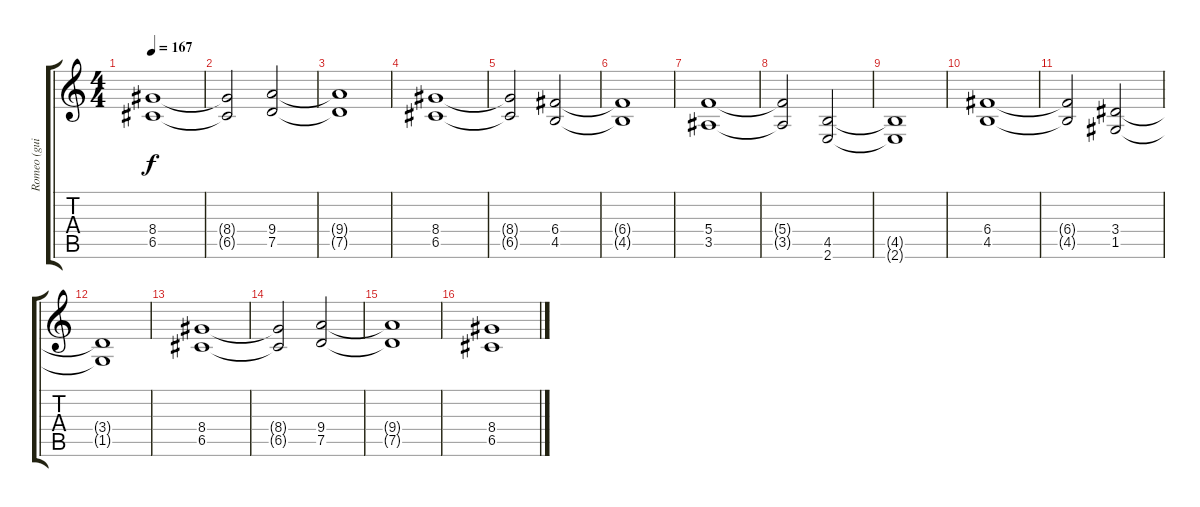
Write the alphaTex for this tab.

\track ("Romeo (guitar I)" "Romeo (gui") {instrument distortionguitar}
\staff {score tabs}
\tuning (D4 A3 F3 C3 G2 D2) {hide}
\ts (4 4)
\tempo 167
\clef g2
\ks c
(8.4 6.5).1{dy f} |
(8.4{t} 6.5{t}).2 (9.4 7.5).2 |
(9.4{t} 7.5{t}).1 |
(8.4 6.5).1 |
(8.4{t} 6.5{t}).2 (6.4 4.5).2 |
(6.4{t} 4.5{t}).1 |
(5.4 3.5).1 |
(5.4{t} 3.5{t}).2 (4.5 2.6).2 |
(4.5{t} 2.6{t}).1 |
(6.4 4.5).1 |
(6.4{t} 4.5{t}).2 (3.4 1.5).2 |
(3.4{t} 1.5{t}).1 |
(8.4 6.5).1 |
(8.4{t} 6.5{t}).2 (9.4 7.5).2 |
(9.4{t} 7.5{t}).1 |
(8.4 6.5).1
